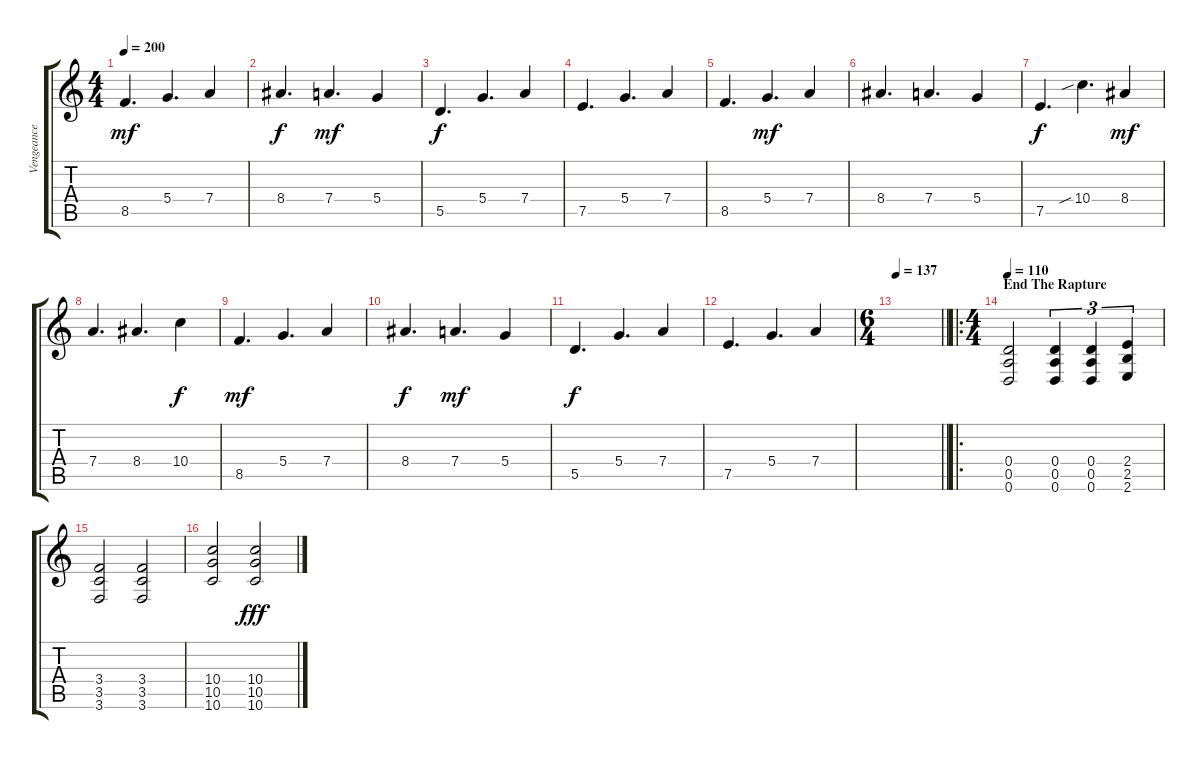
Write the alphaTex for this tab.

\track ("Vengeance" "Vengeance") {instrument distortionguitar}
\staff {score tabs}
\tuning (E4 B3 G3 D3 A2 D2) {hide}
\ts (4 4)
\tempo 200
\clef g2
\ks c
8.5.4{d dy mf} 5.4.4{d} 7.4.4 |
8.4.4{d dy f} 7.4.4{d dy mf} 5.4.4 |
5.5.4{d dy f} 5.4.4{d} 7.4.4 |
7.5.4{d} 5.4.4{d} 7.4.4 |
8.5.4{d} 5.4.4{d dy mf} 7.4.4 |
8.4.4{d} 7.4.4{d} 5.4.4 |
7.5.4{d dy f} 10.4{sib}.4{d} 8.4.4{dy mf} |
7.4.4{d} 8.4.4{d} 10.4.4{dy f} |
8.5.4{d dy mf} 5.4.4{d} 7.4.4 |
8.4.4{d dy f} 7.4.4{d dy mf} 5.4.4 |
5.5.4{d dy f} 5.4.4{d} 7.4.4 |
7.5.4{d} 5.4.4{d} 7.4.4 |
\ts (6 4)
\tempo 137
\barLineRight lightlight
|
\ro
\ts (4 4)
\section ("" "End The Rapture")
\tempo 110
(0.4 0.5 0.6).2 (0.4 0.5 0.6).4{tu (3 2)} (0.4 0.5 0.6).4{tu (3 2)} (2.4 2.5 2.6).4{tu (3 2)} |
(3.4 3.5 3.6).2 (3.4 3.5 3.6).2 |
(10.4 10.5 10.6).2 (10.4 10.5 10.6).2{dy fff}
